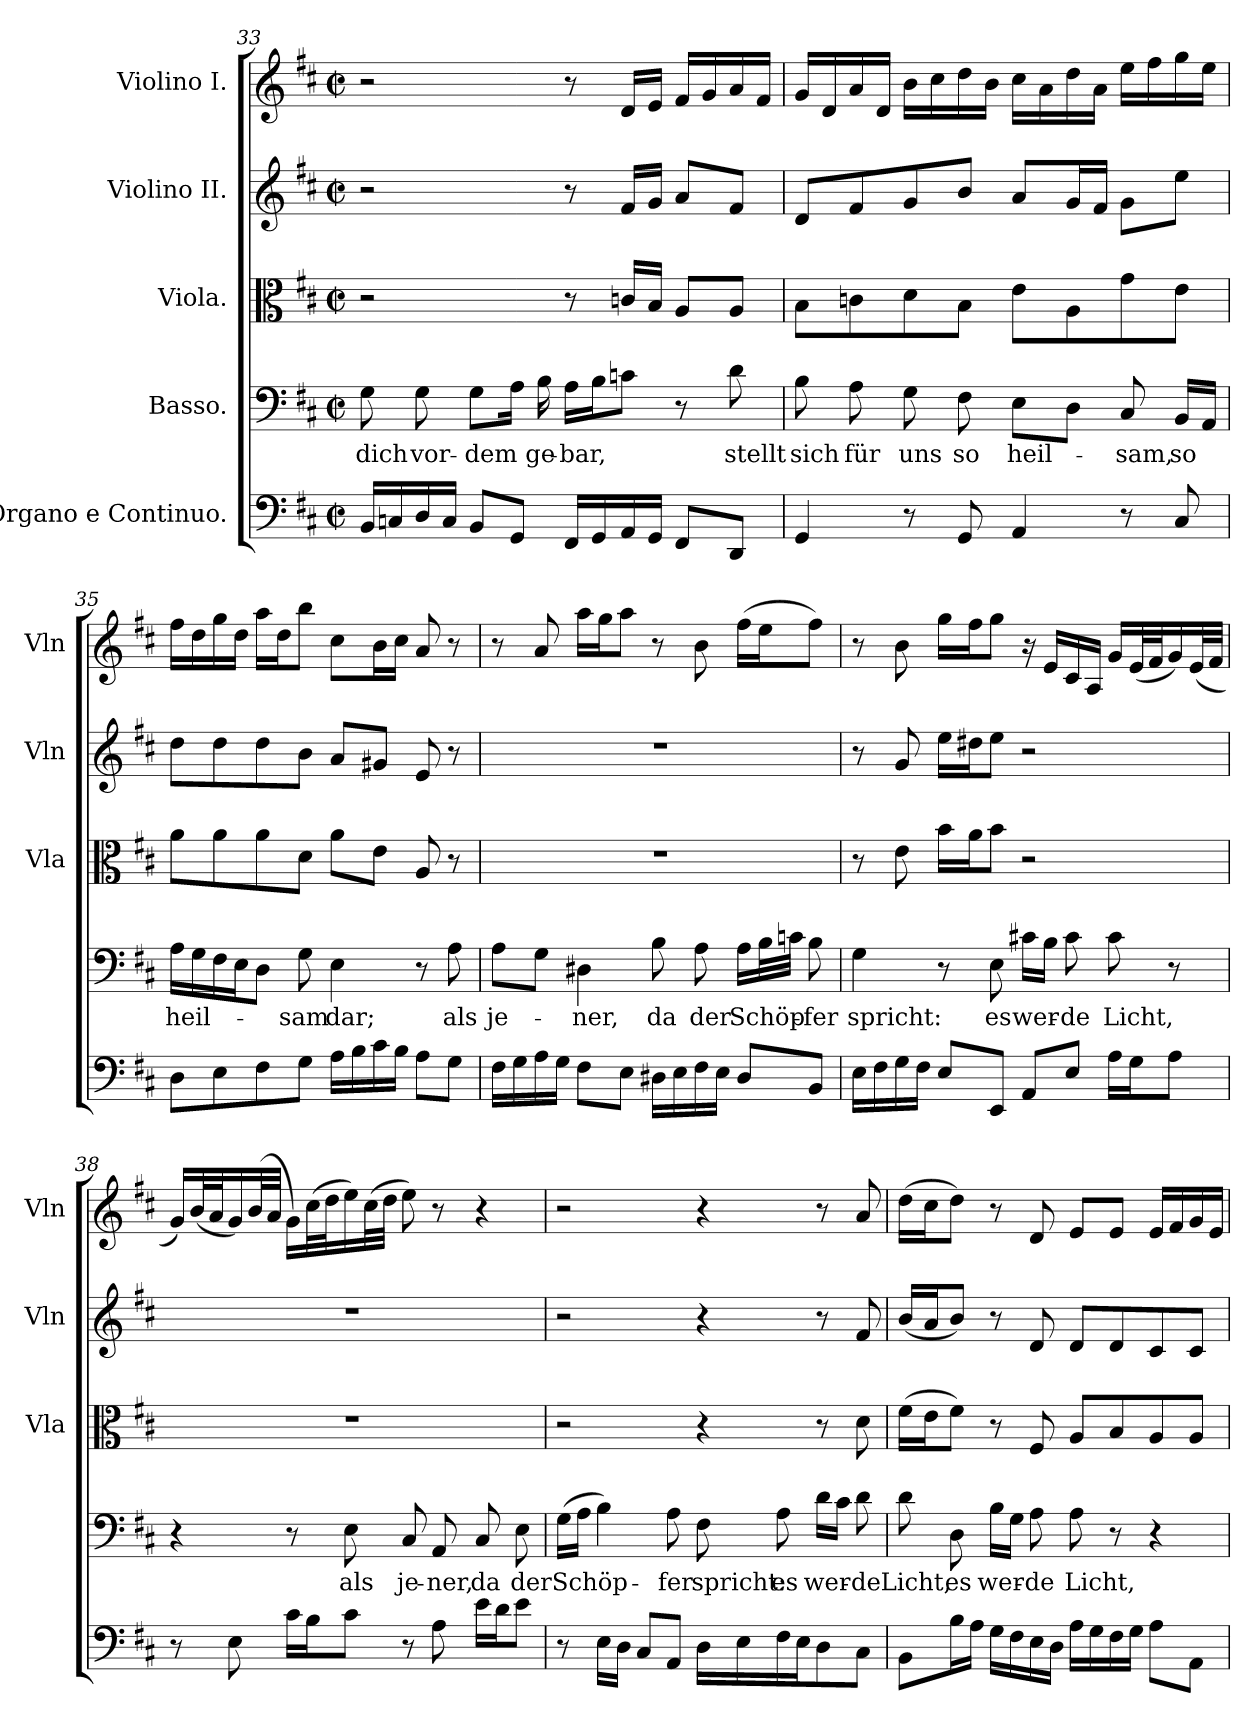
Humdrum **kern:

**kern	**kern	**text	**kern	**kern	**kern
*part5	*part4	*part4	*part3	*part2	*part1
*staff5	*staff4	*staff4	*staff3	*staff2	*staff1
*I"Organo e  Continuo.	*I"Basso.	*	*I"Viola.	*I"Violino II.	*I"Violino I.
*	*	*	*I'Vla	*I'Vln	*I'Vln
*clefF4	*clefF4	*	*clefC3	*clefG2	*clefG2
*k[f#c#]	*k[f#c#]	*	*k[f#c#]	*k[f#c#]	*k[f#c#]
*D:	*D:	*	*D:	*D:	*D:
*M2/2	*M2/2	*	*M2/2	*M2/2	*M2/2
*met(c|)	*met(c|)	*	*met(c|)	*met(c|)	*met(c|)
=33	=33	=33	=33	=33	=33
!	!	!LO:LY:b	!	!	!
16BB/LL	8G\	dich	2r	2r	2r
16Cn/	.	.	.	.	.
!	!	!LO:LY:b	!	!	!
16D/	8G\	vor-	.	.	.
16C/JJ	.	.	.	.	.
!	!	!LO:LY:b	!	!	!
8BB/L	8G\L	-dem	.	.	.
8GG/J	16A\Jk	.	.	.	.
!	!	!LO:LY:b	!	!	!
.	16B\	ge-	.	.	.
!	!	!LO:LY:b	!	!	!
16FF#/LL	16A\LL	-bar,	8r	8r	8r
16GG/	16B\J	.	.	.	.
16AA/	8cn\J	.	16cn/LL	16f#/LL	16d/LL
16GG/JJ	.	.	16B/JJ	16g/JJ	16e/JJ
8FF#/L	8r	.	8A/L	8a/L	16f#/LL
.	.	.	.	.	16g/
!	!	!LO:LY:b	!	!	!
8DD/J	8d\	stellt	8A/J	8f#/J	16a/
.	.	.	.	.	16f#/JJ
!!LO:PB:g=z
=34	=34	=34	=34	=34	=34
!	!	!LO:LY:b	!	!	!
4GG/	8B\	sich	8B\L	8d/L	16g/LL
.	.	.	.	.	16d/
!	!	!LO:LY:b	!	!	!
.	8A\	für	8cn\	8f#/	16a/
.	.	.	.	.	16d/JJ
!	!	!LO:LY:b	!	!	!
8r	8G\	uns	8d\	8g/	16b\LL
.	.	.	.	.	16cc#\
!	!	!LO:LY:b	!	!	!
8GG/	8F#\	so	8B\J	8b/J	16dd\
.	.	.	.	.	16b\JJ
!	!	!LO:LY:b	!	!	!
4AA/	8E\L	heil-	8e\L	8a/L	16cc#\LL
.	.	.	.	.	16a\
.	8D\J	.	8A\	16g/L	16dd\
.	.	.	.	16f#/JJ	16a\JJ
!	!	!LO:LY:b	!	!	!
8r	8C#/	-sam,	8g\	8g\L	16ee\LL
.	.	.	.	.	16ff#\
!	!	!LO:LY:b	!	!	!
8C#/	16BB/LL	so	8e\J	8ee\J	16gg\
.	16AA/JJ	.	.	.	16ee\JJ
=35	=35	=35	=35	=35	=35
!	!	!LO:LY:b	!	!	!
8D\L	16A\LL	heil-	8a\L	8dd\L	16ff#\LL
.	16G\	.	.	.	16dd\
8E\	16F#\	.	8a\	8dd\	16gg\
.	16E\J	.	.	.	16dd\JJ
8F#\	8D\J	.	8a\	8dd\	16aa\LL
.	.	.	.	.	16dd\J
!	!	!LO:LY:b	!	!	!
8G\J	8G\	-sam	8d\J	8b\J	8bb\J
!	!	!LO:LY:b	!	!	!
16A\LL	4E\	dar;	8a\L	8a/L	8cc#\L
16B\	.	.	.	.	.
16c#\	.	.	8e\J	8g#X/J	16b\L
16B\JJ	.	.	.	.	16cc#\JJ
8A\L	8r	.	8A/	8e/	8a/
!	!	!LO:LY:b	!	!	!
8G\J	8A\	als	8r	8r	8r
=36	=36	=36	=36	=36	=36
!	!	!LO:LY:b	!	!	!
16F#\LL	8A\L	je-	1r	1r	8r
16G\	.	.	.	.	.
16A\	8G\J	.	.	.	8a/
16G\JJ	.	.	.	.	.
!	!	!LO:LY:b	!	!	!
8F#\L	4D#X\	-ner,	.	.	16aa\LL
.	.	.	.	.	16gg\J
8E\J	.	.	.	.	8aa\J
!	!	!LO:LY:b	!	!	!
16D#X\LL	8B\	da	.	.	8r
16E\	.	.	.	.	.
!	!	!LO:LY:b	!	!	!
16F#\	8A\	der	.	.	8b\
16E\JJ	.	.	.	.	.
!	!	!LO:LY:b	!	!	!
8D#/L	16A\LL	Schöp-	.	.	(16ff#\LL
.	32B\L	.	.	.	16ee\J
.	32cn\JJJ	.	.	.	.
!	!	!LO:LY:b	!	!	!
8BB/J	8B\	-fer	.	.	8ff#\J)
=37	=37	=37	=37	=37	=37
!	!	!LO:LY:b	!	!	!
16E\LL	4G\	spricht:	8r	8r	8r
16F#\	.	.	.	.	.
16G\	.	.	8e\	8g/	8b\
16F#\JJ	.	.	.	.	.
8E/L	8r	.	16b\LL	16ee\LL	16gg\LL
.	.	.	16a\J	16dd#X\J	16ff#\J
!	!	!LO:LY:b	!	!	!
8EE/J	8E\	es	8b\J	8ee\J	8gg\J
!	!	!LO:LY:b	!	!	!
8AA/L	16c#X\LL	wer-	2r	2r	16r
.	16B\JJ	.	.	.	16e/LL
!	!	!LO:LY:b	!	!	!
8E/J	8c#\	-de	.	.	16c#/
.	.	.	.	.	16A/JJ
!	!	!LO:LY:b	!	!	!
16A\LL	8c#\	Licht,	.	.	16g/LL
16G\J	.	.	.	.	(32e/L
.	.	.	.	.	32f#/J
8A\J	8r	.	.	.	16g/)
.	.	.	.	.	(32e/L
.	.	.	.	.	32f#/JJJ
!!LO:LB:g=z
=38	=38	=38	=38	=38	=38
8r	4r	.	1r	1r	16g/LL)
.	.	.	.	.	(32b/L
.	.	.	.	.	32a/J
8E\	.	.	.	.	16g/)
.	.	.	.	.	(32b/L
.	.	.	.	.	32a/JJJ
16c#\LL	8r	.	.	.	16g\LL)
16B\J	.	.	.	.	(32cc#\L
.	.	.	.	.	32dd\J
!	!	!LO:LY:b	!	!	!
8c#\J	8E\	als	.	.	16ee\)
.	.	.	.	.	(32cc#\L
.	.	.	.	.	32dd\JJJ
!	!	!LO:LY:b	!	!	!
8r	8C#/	je-	.	.	8ee\)
!	!	!LO:LY:b	!	!	!
8A\	8AA/	-ner,	.	.	8r
!	!	!LO:LY:b	!	!	!
16e\LL	8C#/	da	.	.	4r
16d\J	.	.	.	.	.
!	!	!LO:LY:b	!	!	!
8e\J	8E\	der	.	.	.
=39	=39	=39	=39	=39	=39
!	!	!LO:LY:b	!	!	!
8r	(16G\LL	Schöp-	2r	2r	2r
.	16A\JJ	.	.	.	.
16E\LL	4B\)	.	.	.	.
16D\JJ	.	.	.	.	.
8C#/L	.	.	.	.	.
!	!	!LO:LY:b	!	!	!
8AA/J	8A\	-fer	.	.	.
!	!	!LO:LY:b	!	!	!
16D\LL	8F#\	spricht:	4r	4r	4r
16E\	.	.	.	.	.
!	!	!LO:LY:b	!	!	!
16F#\	8A\	es	.	.	.
16E\J	.	.	.	.	.
!	!	!LO:LY:b	!	!	!
8D\	16d\LL	wer-	8r	8r	8r
.	16c#\JJ	.	.	.	.
!	!	!LO:LY:b	!	!	!
8C#\J	8d\	-de	8d\	8f#/	8a/
=40	=40	=40	=40	=40	=40
!	!	!LO:LY:b	!	!	!
8BB\L	8d\	Licht,	(16f#\LL	(16b/LL	(16dd\LL
.	.	.	16e\J	16a/J	16cc#\J
!	!	!LO:LY:b	!	!	!
16B\L	8D\	es	8f#\J)	8b/J)	8dd\J)
16A\JJ	.	.	.	.	.
!	!	!LO:LY:b	!	!	!
16G\LL	16B\LL	wer-	8r	8r	8r
16F#\	16G\JJ	.	.	.	.
!	!	!LO:LY:b	!	!	!
16E\	8A\	-de	8F#/	8d/	8d/
16D\JJ	.	.	.	.	.
!	!	!LO:LY:b	!	!	!
16A\LL	8A\	Licht,	8A/L	8d/L	8e/L
16G\	.	.	.	.	.
16F#\	8r	.	8B/	8d/	8e/J
16G\JJ	.	.	.	.	.
8A\L	4r	.	8A/	8c#/	16e/LL
.	.	.	.	.	16f#/
8AA\J	.	.	8A/J	8c#/J	16g/
.	.	.	.	.	16e/JJ
=	=	=	=	=	=
*-	*-	*-	*-	*-	*-
